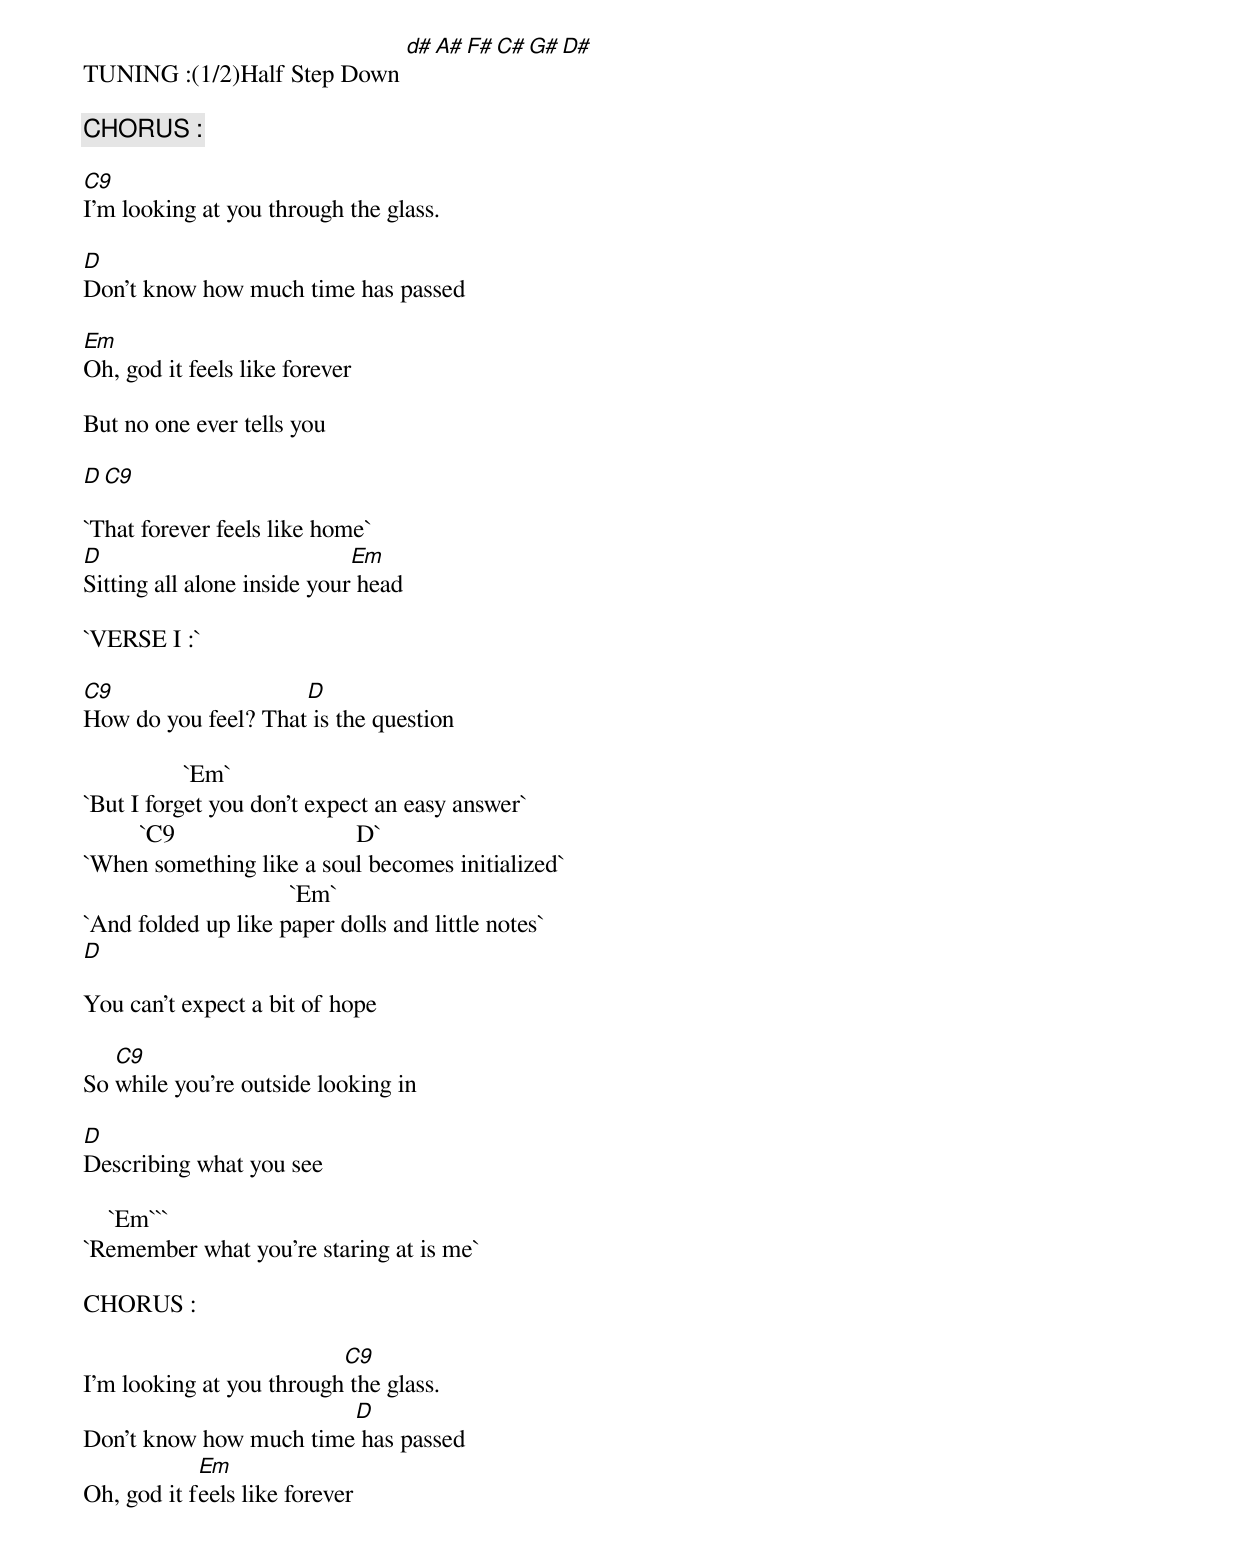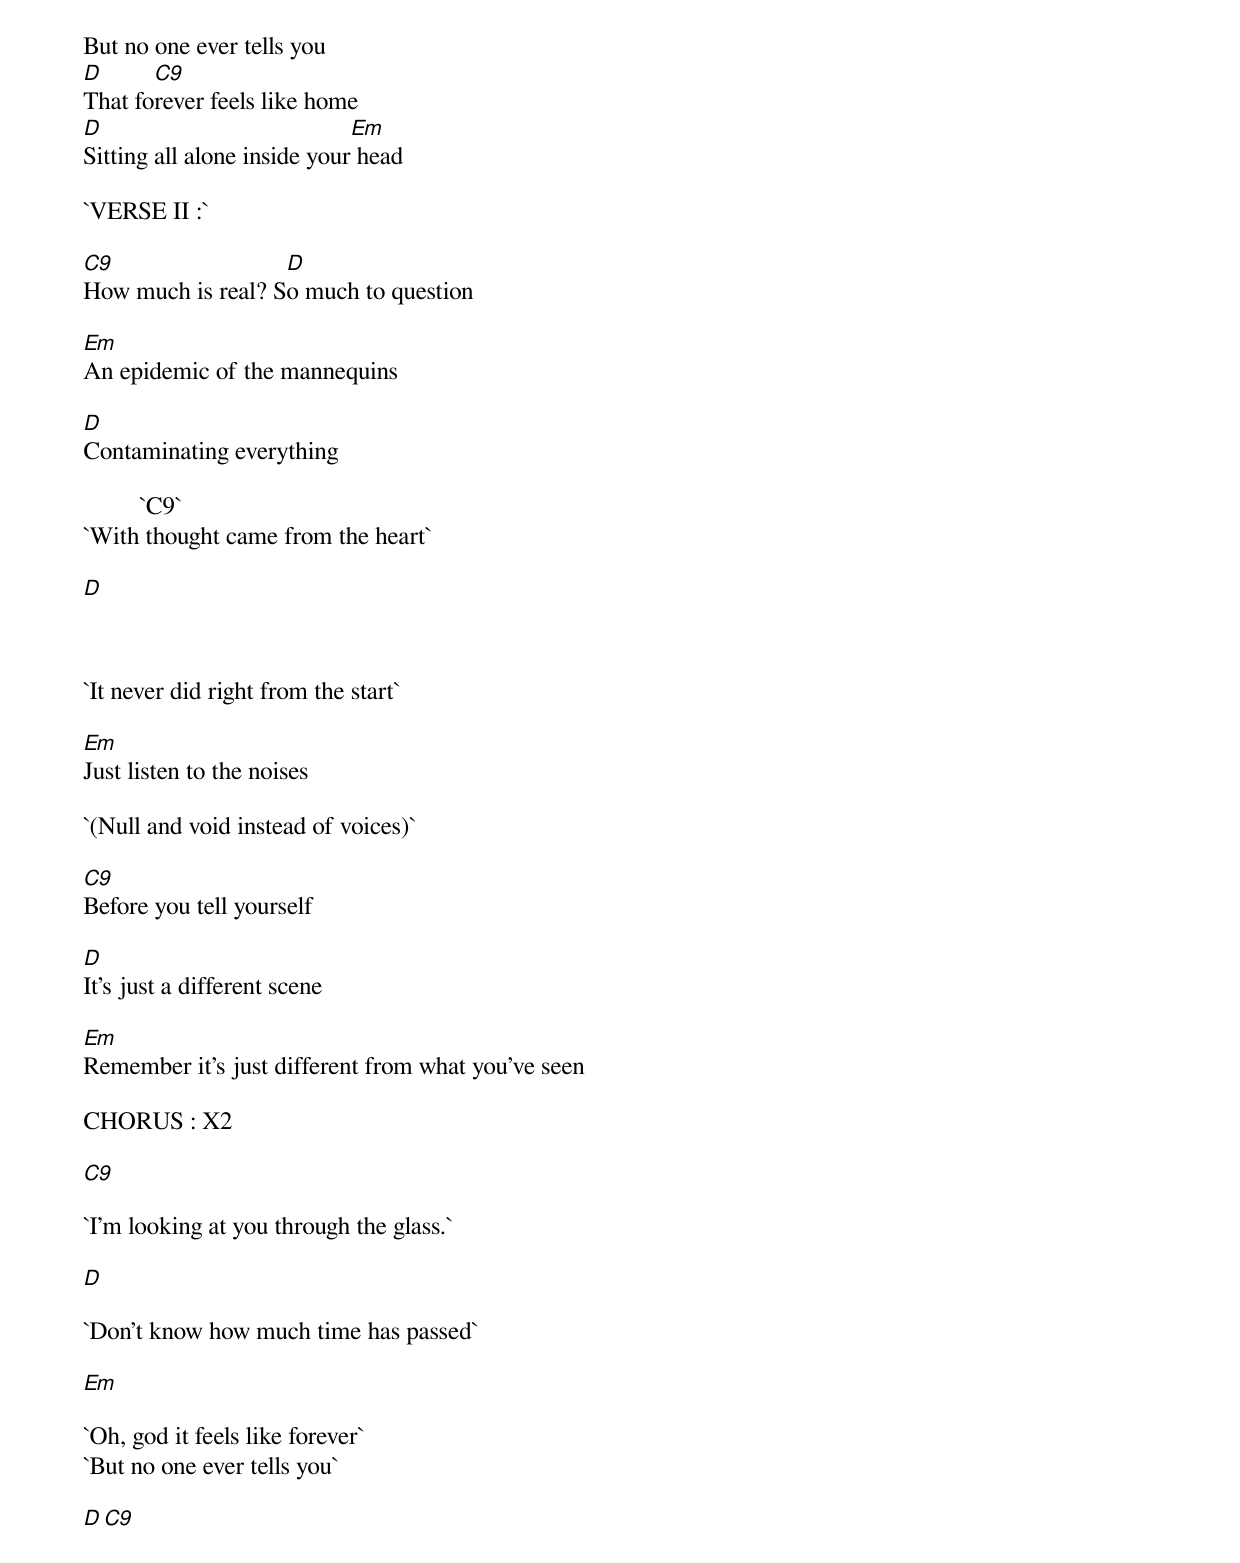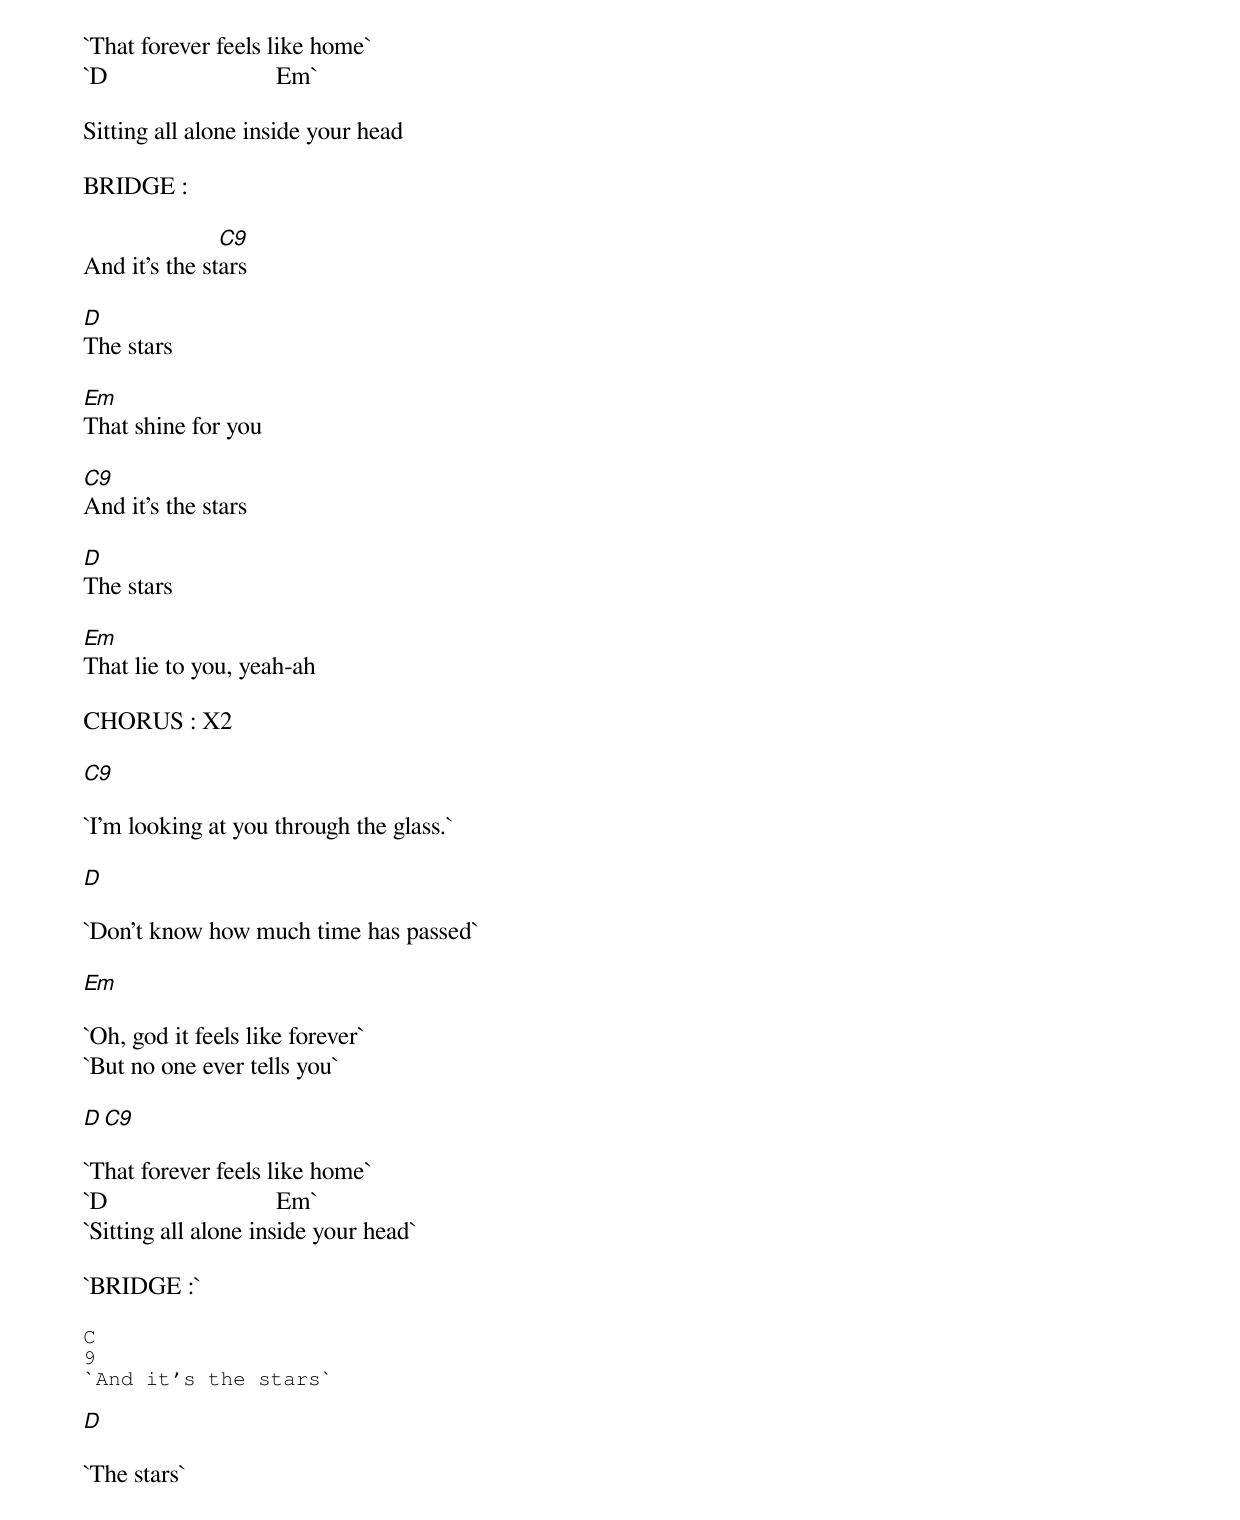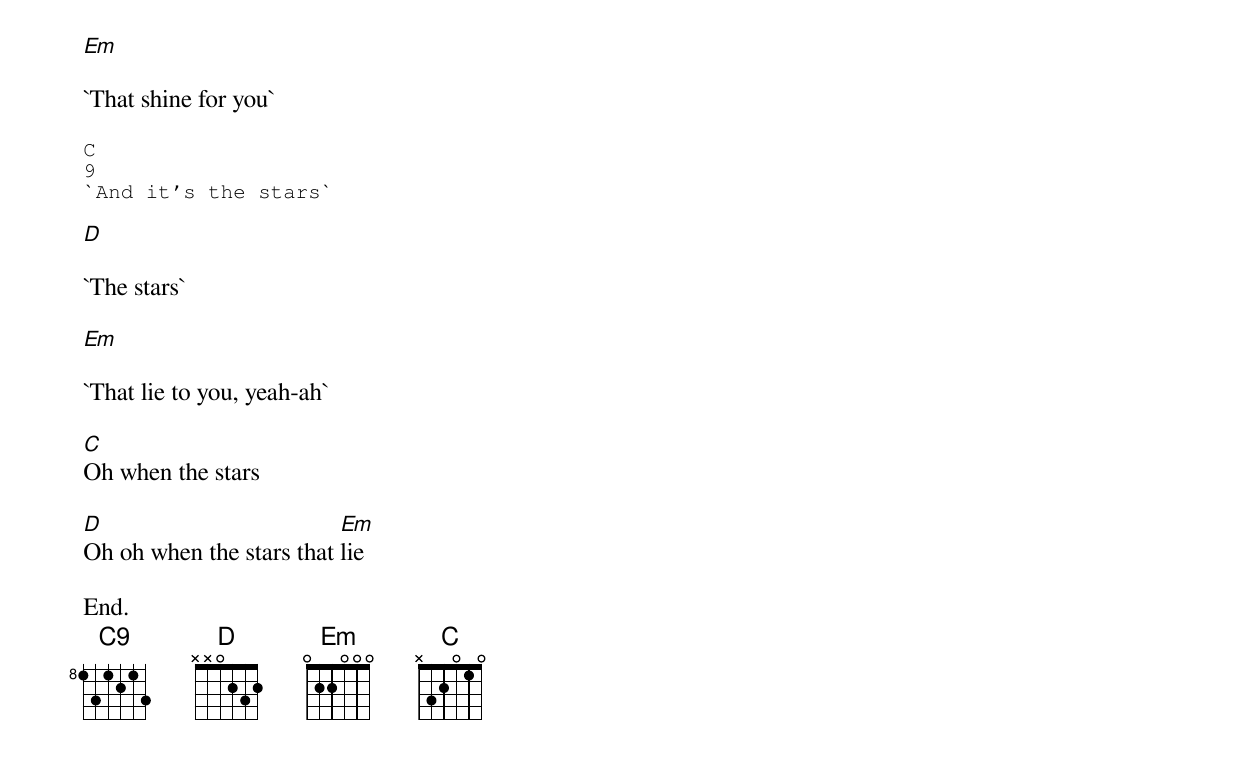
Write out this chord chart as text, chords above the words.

TUNING :(1/2)Half Step Down [d# A# F# C# G# D#]

CHORUS :

C9
I'm looking at you through the glass.

D
Don't know how much time has passed

Em
Oh, god it feels like forever

But no one ever tells you

D      C9

`That forever feels like home`
D                            Em
Sitting all alone inside your head

`VERSE I :`

C9                   D
How do you feel? That is the question

                `Em`
`But I forget you don't expect an easy answer`
         `C9                             D`
`When something like a soul becomes initialized`
                                 `Em`
`And folded up like paper dolls and little notes`
                                                D

You can't expect a bit of hope

   C9
So while you're outside looking in

D
Describing what you see

    `Em```
`Remember what you're staring at is me`

CHORUS :

                          C9
I'm looking at you through the glass.
                        D
Don't know how much time has passed
            Em
Oh, god it feels like forever
But no one ever tells you
D      C9
That forever feels like home
D                            Em
Sitting all alone inside your head

`VERSE II :`

C9                 D
How much is real? So much to question

Em
An epidemic of the mannequins

D
Contaminating everything

         `C9`
`With thought came from the heart`

D



`It never did right from the start`

Em
Just listen to the noises

`(Null and void instead of voices)`

C9
Before you tell yourself

D
It's just a different scene

Em
Remember it's just different from what you've seen

CHORUS : X2

C9

`I'm looking at you through the glass.`

D

`Don't know how much time has passed`

Em

`Oh, god it feels like forever`
`But no one ever tells you`

D      C9

`That forever feels like home`
`D                           Em`

Sitting all alone inside your head

BRIDGE :

               C9
And it's the stars

D
The stars

Em
That shine for you

C9
And it's the stars

D
The stars

Em
That lie to you, yeah-ah

CHORUS : X2

C9

`I'm looking at you through the glass.`

D

`Don't know how much time has passed`

Em

`Oh, god it feels like forever`
`But no one ever tells you`

D      C9

`That forever feels like home`
`D                           Em`
`Sitting all alone inside your head`

`BRIDGE :`

C
9
`And it's the stars`

D

`The stars`

Em

`That shine for you`

C
9
`And it's the stars`

D

`The stars`

Em

`That lie to you, yeah-ah`

C
Oh when the stars

D                         Em
Oh oh when the stars that lie

End.
